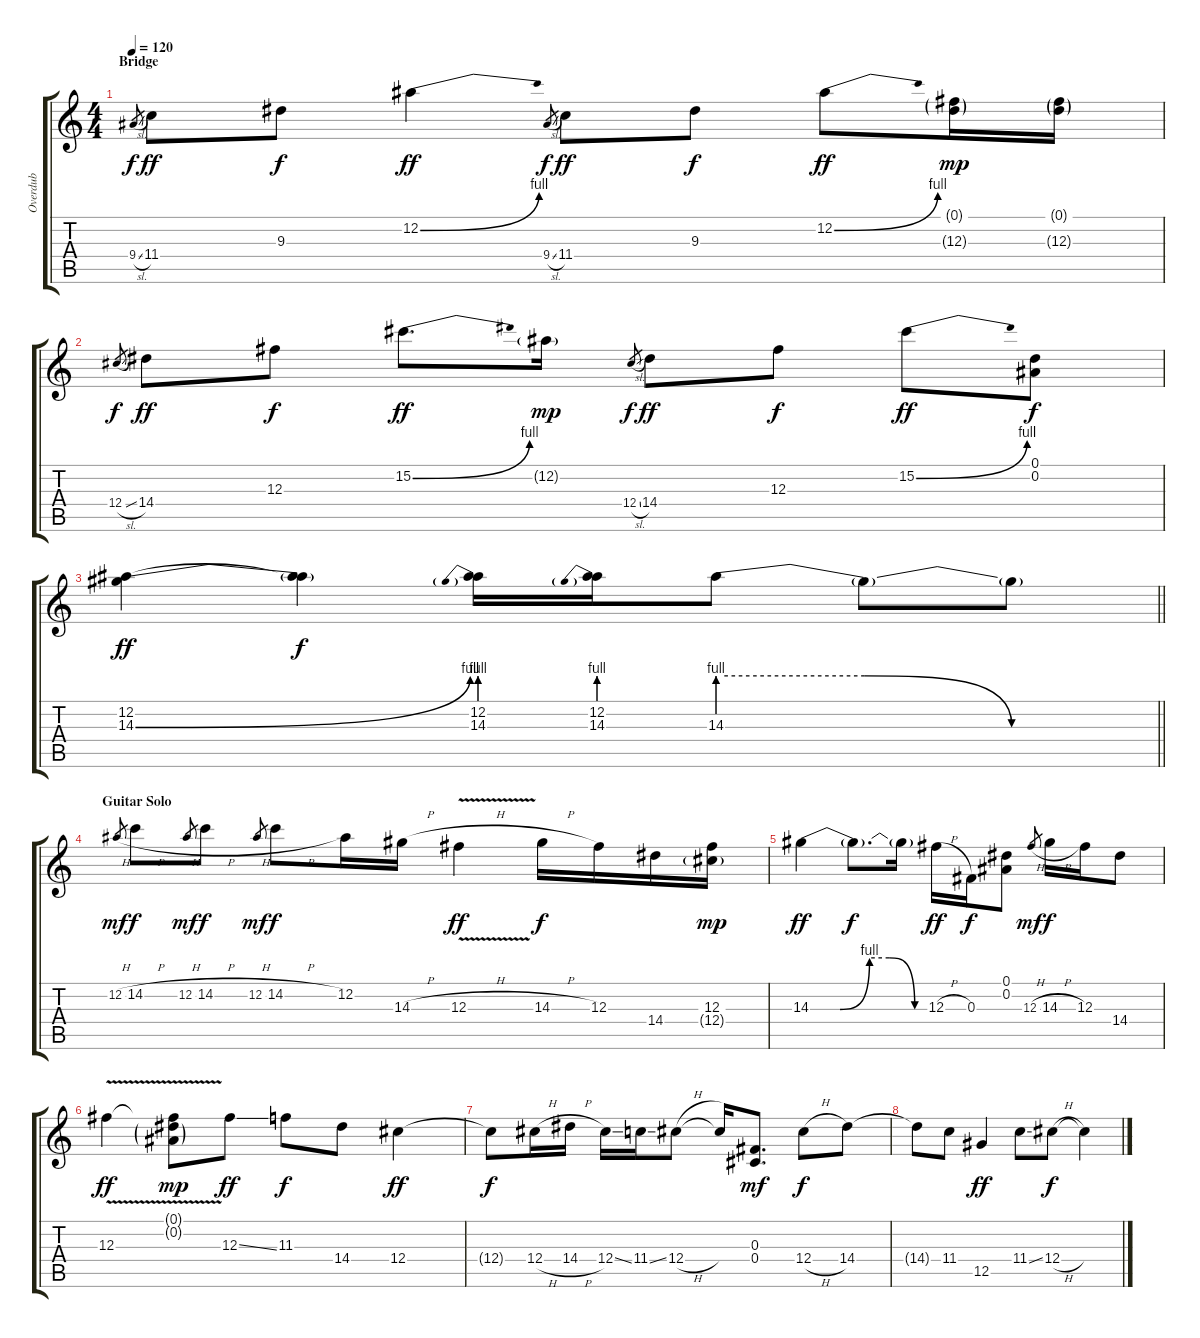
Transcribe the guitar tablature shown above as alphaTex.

\track ("Overdub" "Overdub") {instrument fretlessbass}
\staff {score tabs}
\tuning (Eb4 Bb3 Gb3 Db3 Ab2 Eb2) {hide}
\ts (4 4)
\section ("" "Bridge")
\tempo 120
\clef g2
\ks c
9.4{sl}.8{gr dy f} 11.4.8{dy ff} 9.3.8{dy f} 12.2{be (bend 0 0 60 4)}.4{dy ff} 9.4{sl}.8{gr dy f} 11.4.8{dy ff} 9.3.8{dy f} 12.2{be (bend 0 0 60 4)}.8{dy ff} (0.1{g} 12.3{g}).16{dy mp} (0.1{g} 12.3{g}).16 |
12.4{sl}.8{gr dy f} 14.4.8{dy ff} 12.3.8{dy f} 15.2{be (bend 0 0 60 4)}.8{d dy ff} 12.2{g}.16{dy mp} 12.4{sl}.8{gr dy f} 14.4.8{dy ff} 12.3.8{dy f} 15.2{be (bend 0 0 60 4)}.8{dy ff} (0.1 0.2).8{dy f} |
\barLineRight lightlight
(12.2 14.3{be (bend 0 0 60 4)}).4{dy ff} (12.2{t} 14.3{t}).4{dy f} (12.2 14.3{be (prebend 0 4 60 4)}).16 (12.2 14.3{be (prebend 0 4 60 4)}).16 14.3{be (custom 0 4 20 4 40 0 60 0)}.8 14.3{t}.8 14.3{t}.8 |
\section ("" "Guitar Solo")
12.2{h}.8{gr dy mf} 14.2{h}.8{dy f} 12.2{h}.8{gr dy mf} 14.2{h}.8{dy f} 12.2{h}.8{gr dy mf} 14.2{h}.8{dy f} 12.2.16 14.3{h}.16 12.3{v h}.4{dy ff} 14.3{h}.16{dy f} 12.3.16 14.4.16 (12.3 12.4{g}).16{dy mp} |
14.3{be (custom 0 0 15 0 30 4 40 4 53 0 60 0)}.4{dy ff} 14.3{t}.8{d dy f} 14.3{t}.16 12.3{h}.16{dy ff} 0.3.16{dy f} (0.1 0.2).8 12.3{h}.8{gr dy mf} 14.3{h}.16{dy f} 12.3.16 14.4.8 |
12.3{v}.4{dy ff} (0.1{g} 0.2{g} 12.3{t}).8{dy mp} 12.3{ss}.8{dy ff} 11.3.8{dy f} 14.4.8 12.4.4{dy ff} |
12.4{t}.8{dy f} 12.4{h}.16 14.4{h}.16 12.4{ss}.16 11.4{ss}.16 12.4{h}.8 12.4{t}.16 (0.3 0.4).8{d dy mf} 12.4{h}.8{dy f} 14.4.8 |
14.4{t}.8 11.4.8 12.5.4{dy ff} 11.4{ss}.8 12.4{h}.8{dy f} 12.4{t}.4
